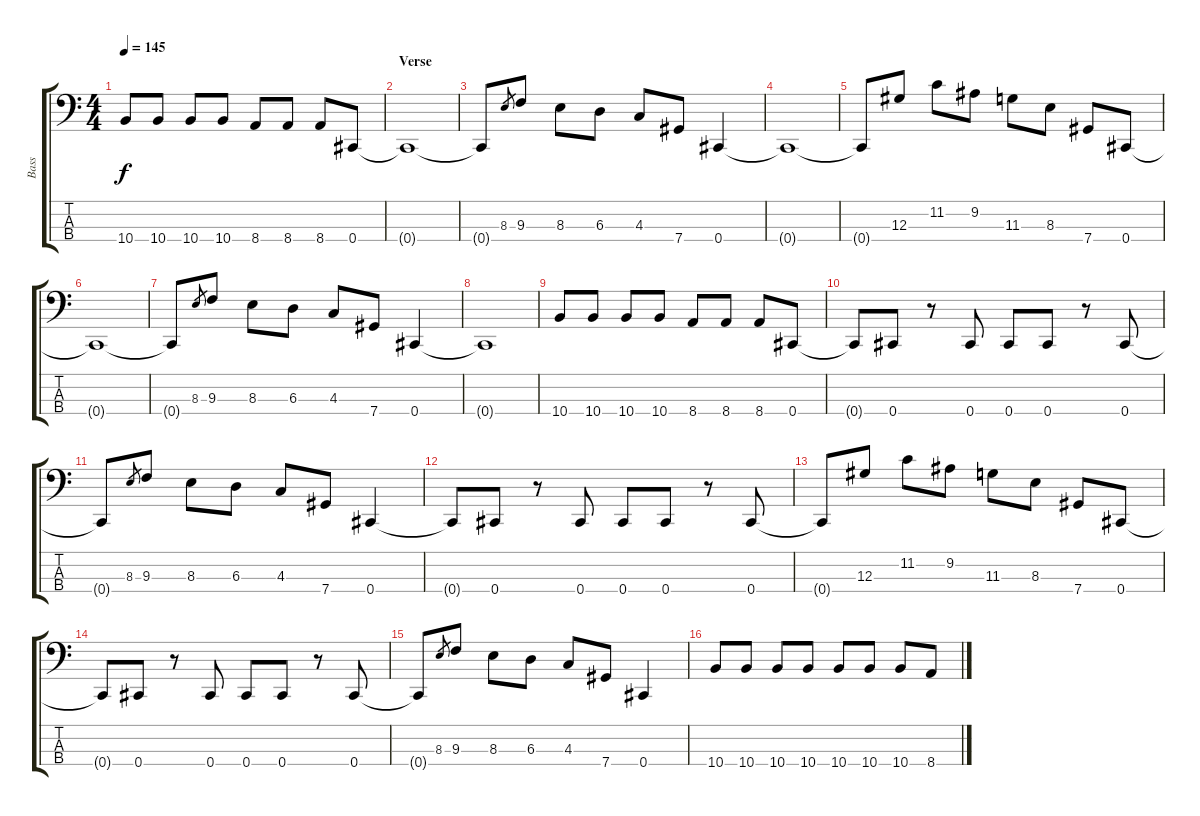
\track ("Bass" "Bass") {instrument electricbassfinger}
\staff {score tabs}
\tuning (Gb2 Db2 Ab1 Db1) {hide}
\ts (4 4)
\tempo 145
\clef f4
\ks c
10.4.8{dy f} 10.4.8 10.4.8 10.4.8 8.4.8 8.4.8 8.4.8 0.4.8 |
\section ("" "Verse")
0.4{t}.1 |
0.4{t}.8 8.3.8{gr} 9.3.8 8.3.8 6.3.8 4.3.8 7.4.8 0.4.4 |
0.4{t}.1 |
0.4{t}.8 12.3.8 11.2.8 9.2.8 11.3.8 8.3.8 7.4.8 0.4.8 |
0.4{t}.1 |
0.4{t}.8 8.3.8{gr} 9.3.8 8.3.8 6.3.8 4.3.8 7.4.8 0.4.4 |
0.4{t}.1 |
10.4.8 10.4.8 10.4.8 10.4.8 8.4.8 8.4.8 8.4.8 0.4.8 |
0.4{t}.8 0.4.8 r.8 0.4.8 0.4.8 0.4.8 r.8 0.4.8 |
0.4{t}.8 8.3.8{gr} 9.3.8 8.3.8 6.3.8 4.3.8 7.4.8 0.4.4 |
0.4{t}.8 0.4.8 r.8 0.4.8 0.4.8 0.4.8 r.8 0.4.8 |
0.4{t}.8 12.3.8 11.2.8 9.2.8 11.3.8 8.3.8 7.4.8 0.4.8 |
0.4{t}.8 0.4.8 r.8 0.4.8 0.4.8 0.4.8 r.8 0.4.8 |
0.4{t}.8 8.3.8{gr} 9.3.8 8.3.8 6.3.8 4.3.8 7.4.8 0.4.4 |
10.4.8 10.4.8 10.4.8 10.4.8 10.4.8 10.4.8 10.4.8 8.4.8
